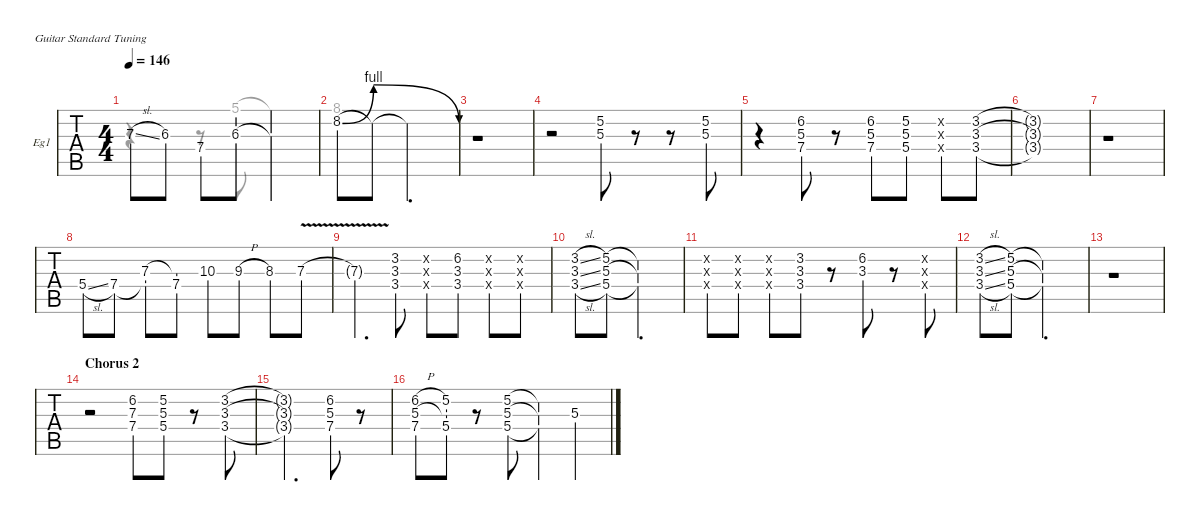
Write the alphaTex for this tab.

\hideDynamics
\bracketExtendMode nobrackets
\firstSystemTrackNameOrientation horizontal
\otherSystemsTrackNameOrientation horizontal
\track ("Mark - Strat" "Eg1") {instrument acousticguitarnylon}
\staff {tabs}
\tuning (E4 B3 G3 D3 A2 E2)
\voice
\ts (4 4)
\scale
1.0486
\tempo 146
\accidentals auto
\clef g2
\ottava regular
\simile none
\ks dminor
7.3{sl acc forcenatural}.8{dy p} 6.3{acc b}.8 7.4{acc forcenatural}.8 6.3{acc b}.8 6.3{t acc b}.2 |
8.2{be (bend 0 0 6 4) acc forcenatural}.8{dy mp} 8.2{be (release 0 4 57.599999999999994 0) t}.8 8.2{t acc forcenatural}.2{d} |
r.1 |
r.2 (5.2{ac st acc forcenatural} 5.3{ac st acc forcenatural}).8{dy mf} r.8 r.8 (5.2{ac st acc forcenatural} 5.3{acc forcenatural}).8 |
r.4 (5.3{ac acc forcenatural} 6.2{ac acc forcenatural} 7.4{ac acc forcenatural}).8 r.8 (5.3{ac acc forcenatural} 6.2{ac acc forcenatural} 7.4{ac acc forcenatural}).8 (5.2{acc forcenatural} 5.3{acc forcenatural} 5.4{acc forcenatural}).8 (5.2{x acc forcenatural} 5.3{x acc forcenatural} 5.4{x acc forcenatural}).8 (3.3{acc b} 3.2{acc forcenatural} 3.4{acc forcenatural}).8 |
(3.2{t acc forcenatural} 3.3{t acc b} 3.4{t acc forcenatural}).1{dy p} |
r.1 |
\scale
1.12602 5.4{sl acc forcenatural}.8{dy mp} 7.4{acc forcenatural}.8 (7.3{acc forcenatural} 7.4{t acc forcenatural}).8 (7.4{acc forcenatural} 7.3{t acc forcenatural}).8 10.3{acc forcenatural}.8 9.3{h acc forcenatural}.8 8.3{acc b}.8{dy p} 7.3{v acc forcenatural}.8 |
\scale
0.849212 7.3{v t acc forcenatural}.4{d} (3.4{st acc forcenatural} 3.3{st acc b} 3.2{st acc forcenatural}).8{dy mf} (3.3{x acc b} 3.2{x acc forcenatural} 3.4{x acc forcenatural}).8 (6.2{st acc forcenatural} 3.3{st acc b} 3.4{st acc forcenatural}).8 (3.2{x acc forcenatural} 3.3{x acc b} 3.4{x acc forcenatural}).8 (3.4{x acc forcenatural} 3.3{x acc b} 3.2{x acc forcenatural}).8 |
\scale
1.02476 (3.4{sl acc forcenatural} 3.2{sl acc forcenatural} 3.3{sl acc b}).8 (5.3{acc forcenatural} 5.4{acc forcenatural} 5.2{acc forcenatural}).8{dy p} (5.3{t acc forcenatural} 5.4{t acc forcenatural} 5.2{t acc forcenatural}).2{d} |
(5.3{x acc forcenatural} 5.2{x acc forcenatural} 5.4{x acc forcenatural}).8 (5.3{x acc forcenatural} 5.2{x acc forcenatural} 5.4{x acc forcenatural}).8 (5.2{x acc forcenatural} 5.3{x acc forcenatural} 5.4{x acc forcenatural}).8 (3.2{st acc forcenatural} 3.3{st acc b} 3.4{st acc forcenatural}).8{dy mf} r.8 (6.2{st acc forcenatural} 3.3{st acc b}).8 r.8 (3.2{x acc forcenatural} 3.3{x acc b} 3.4{x acc forcenatural}).8{dy p} |
(3.4{sl acc forcenatural} 3.3{sl acc b} 3.2{sl acc forcenatural}).8 (5.4{acc forcenatural} 5.3{acc forcenatural} 5.2{acc forcenatural}).8 (5.4{t acc forcenatural} 5.3{t acc forcenatural} 5.2{t acc forcenatural}).2{d} |
r.1 |
\section ("" "Chorus 2")
r.2 (7.4{ac acc forcenatural} 7.3{ac acc forcenatural} 6.2{ac acc forcenatural}).8{dy mf} (5.4{acc forcenatural} 5.3{acc forcenatural} 5.2{acc forcenatural}).8 r.8 (3.3{acc b} 3.2{acc forcenatural} 3.4{acc forcenatural}).8 |
(3.4{t acc forcenatural} 3.3{t acc b} 3.2{t acc forcenatural}).2{d} (5.3{ac st acc forcenatural} 6.2{ac st acc forcenatural} 7.4{ac st acc forcenatural}).8{dy f} r.8 |
(5.3{ac acc forcenatural} 6.2{h ac acc forcenatural} 7.4{h ac acc forcenatural}).8 (5.3{t acc forcenatural} 5.2{acc forcenatural} 5.4{acc forcenatural}).8{dy mf} r.8 (5.3{acc forcenatural} 5.2{acc forcenatural} 5.4{acc forcenatural}).8 (5.3{t acc forcenatural} 5.2{t acc forcenatural} 5.4{t acc forcenatural}).4 5.3{ss acc forcenatural}.4
\voice
\clef g2
\ottava regular
\simile none
\ks dminor
r.4{dy f} r.8 5.1{acc forcenatural}.8{dy p} 5.1{t acc forcenatural}.2 |
8.1{acc forcenatural}.1 |
|
|
|
|
|
|
|
|
|
|
|
|
|
